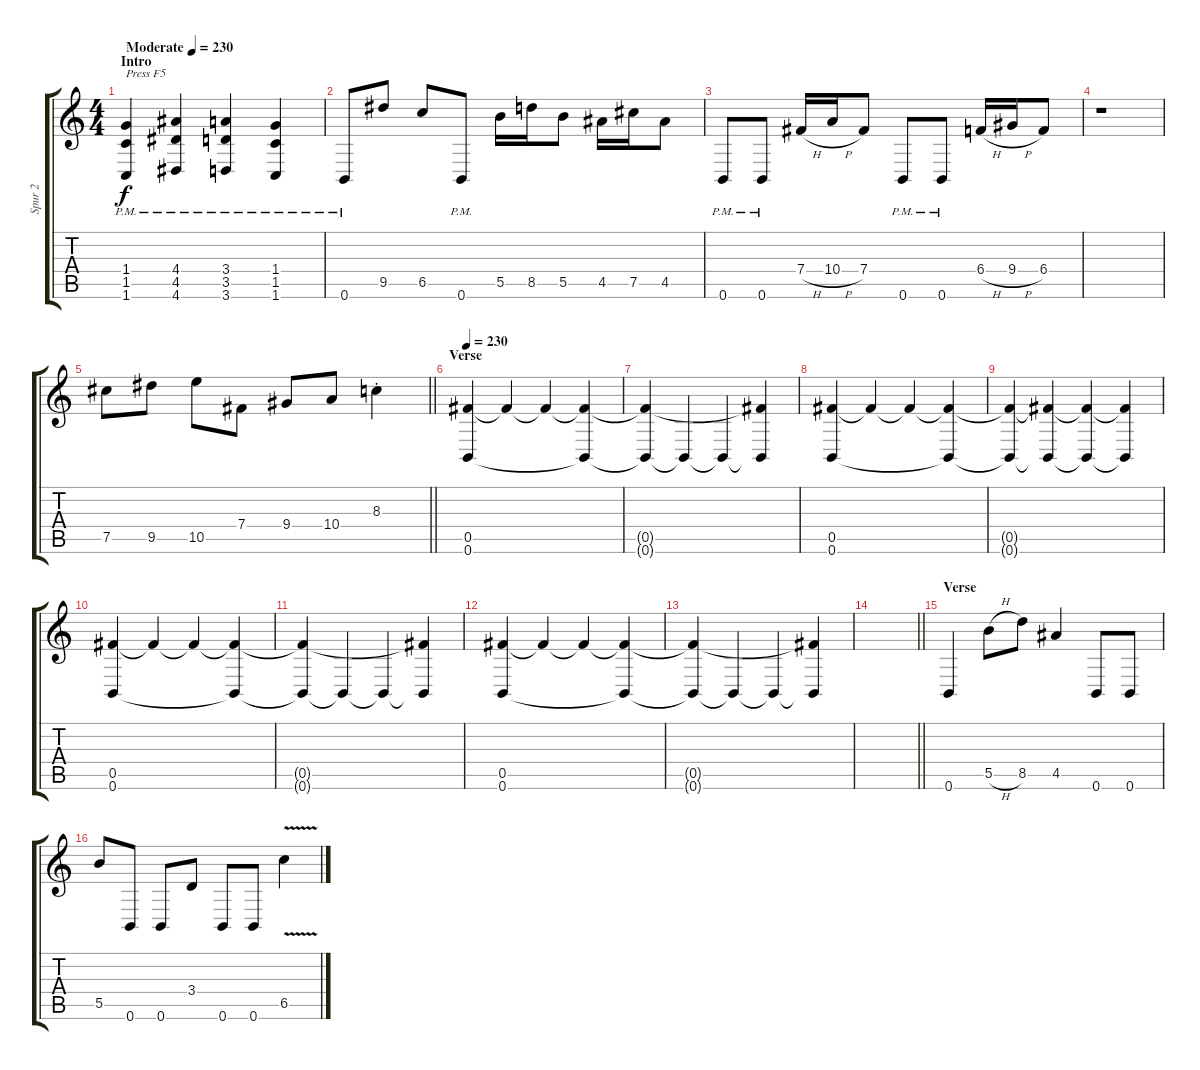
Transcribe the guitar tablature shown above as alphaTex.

\track ("Spur 2" "Spur 2") {instrument distortionguitar}
\staff {score tabs}
\tuning (Db4 Ab3 E3 B2 Gb3 B1) {hide}
\ts (4 4)
\section ("" "Intro")
\tempo (230 "Moderate")
\clef g2
\ks c
(1.4{pm} 1.5{pm} 1.6{pm}).4{txt "Press F5" dy f instrument distortionguitar} (4.4{pm} 4.5{pm} 4.6{pm}).4 (3.4{pm} 3.5{pm} 3.6{pm}).4 (1.4{pm} 1.5{pm} 1.6{pm}).4 |
0.6{pm}.8 9.5.8 6.5.8 0.6{pm}.8 5.5.16 8.5.16 5.5.8 4.5.16 7.5.16 4.5.8 |
0.6{pm}.8 0.6{pm}.8 7.4{h}.16 10.4{h}.16 7.4.8 0.6{pm}.8 0.6{pm}.8 6.4{h}.16 9.4{h}.16 6.4.8 |
r.1 |
\barLineRight lightlight
7.5.8 9.5.8 10.5.8 7.4.8 9.4.8 10.4.8 8.3{st}.4 |
\section ("" "Verse")
\tempo 230
(0.5 0.6).4 0.5{t}.4 0.5{t}.4 (0.5{t} 0.6{t}).4 |
(0.5{t} 0.6{t}).4 0.6{t}.4 0.6{t}.4 (0.5{t} 0.6{t}).4 |
(0.5 0.6).4 0.5{t}.4 0.5{t}.4 (0.5{t} 0.6{t}).4 |
(0.5{t} 0.6{t}).4 (0.5{t} 0.6{t}).4 (0.5{t} 0.6{t}).4 (0.5{t} 0.6{t}).4 |
(0.5 0.6).4 0.5{t}.4 0.5{t}.4 (0.5{t} 0.6{t}).4 |
(0.5{t} 0.6{t}).4 0.6{t}.4 0.6{t}.4 (0.5{t} 0.6{t}).4 |
(0.5 0.6).4 0.5{t}.4 0.5{t}.4 (0.5{t} 0.6{t}).4 |
(0.5{t} 0.6{t}).4 0.6{t}.4 0.6{t}.4 (0.5{t} 0.6{t}).4 |
\barLineRight lightlight
|
\section ("" "Verse")
0.6.4 5.5{h}.8 8.5.8 4.5.4 0.6.8 0.6.8 |
5.5.8 0.6.8 0.6.8 3.4.8 0.6.8 0.6.8 6.5{v}.4
